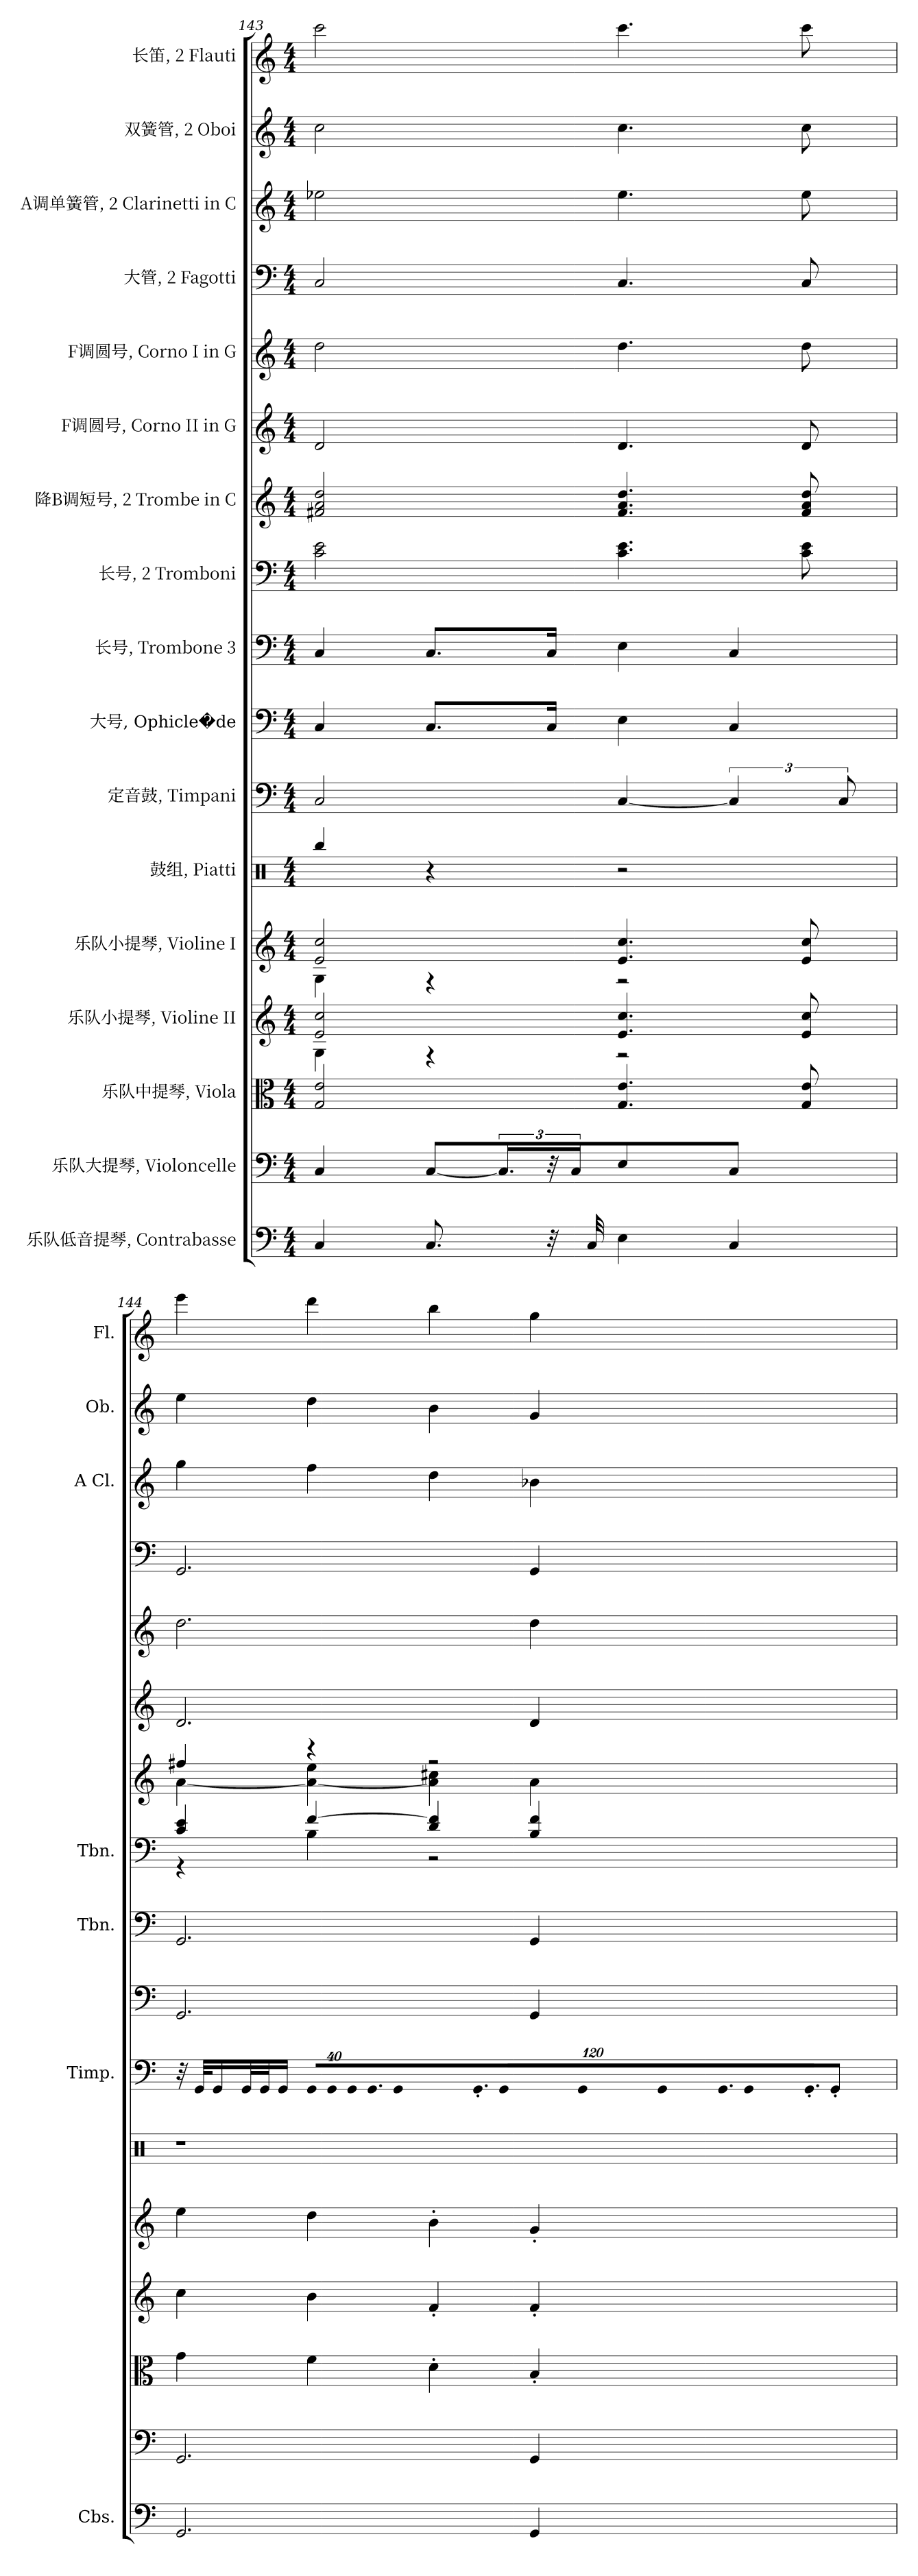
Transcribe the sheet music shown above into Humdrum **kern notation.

**kern	**kern	**kern	**kern	**kern	**kern	**kern	**kern	**kern	**kern	**kern	**kern	**kern	**kern	**kern	**kern	**kern
*part17	*part16	*part15	*part14	*part13	*part12	*part11	*part10	*part9	*part8	*part7	*part6	*part5	*part4	*part3	*part2	*part1
*staff17	*staff16	*staff15	*staff14	*staff13	*staff12	*staff11	*staff10	*staff9	*staff8	*staff7	*staff6	*staff5	*staff4	*staff3	*staff2	*staff1
*I"乐队低音提琴, Contrabasse	*I"乐队大提琴, Violoncelle	*I"乐队中提琴, Viola	*I"乐队小提琴, Violine II	*I"乐队小提琴, Violine I	*I"鼓组, Piatti	*I"定音鼓, Timpani	*I"大号, Ophicle�de	*I"长号, Trombone 3	*I"长号, 2 Tromboni	*I"降B调短号, 2 Trombe in C	*I"F调圆号, Corno II in G	*I"F调圆号, Corno I in G	*I"大管, 2 Fagotti	*I"A调单簧管, 2 Clarinetti in C	*I"双簧管, 2 Oboi	*I"长笛, 2 Flauti
*I'Cbs.	*	*	*	*	*	*I'Timp.	*	*I'Tbn.	*I'Tbn.	*	*	*	*	*I'A Cl.	*I'Ob.	*I'Fl.
*clefF4	*clefF4	*clefC3	*clefG2	*clefG2	*clefX	*clefF4	*clefF4	*clefF4	*clefF4	*clefG2	*clefG2	*clefG2	*clefF4	*clefG2	*clefG2	*clefG2
*ITrd7c12	*	*	*	*	*	*	*	*	*	*ITrd1c2	*ITrd4c7	*ITrd4c7	*	*ITrd2c3	*	*
*k[]	*k[]	*k[]	*k[]	*k[]	*k[]	*k[]	*k[]	*k[]	*k[]	*k[b-e-]	*k[b-]	*k[b-]	*k[]	*k[f#c#g#]	*k[]	*k[]
*M4/4	*M4/4	*M4/4	*M4/4	*M4/4	*M4/4	*M4/4	*M4/4	*M4/4	*M4/4	*M4/4	*M4/4	*M4/4	*M4/4	*M4/4	*M4/4	*M4/4
*MM162	*MM162	*MM162	*MM162	*MM162	*MM162	*MM162	*MM162	*MM162	*MM162	*MM162	*MM162	*MM162	*MM162	*MM162	*MM162	*MM162
=143	=143	=143	=143	=143	=143	=143	=143	=143	=143	=143	=143	=143	=143	=143	=143	=143
*	*	*	*^	*^	*	*	*	*	*	*	*	*	*	*	*	*
4CC/	4C/	2G/ 2e/	2e/ 2cc/	4G\	2e/ 2cc/	4G\	4Rbb/	2C/	4C/	4C/	2c\ 2e\	2en/ 2g/ 2cc/	2G/	2g\	2C/	2ccn\	2cc\	2ccc\
8.CC/	[8C/L	.	.	4r	.	4r	4r	.	8.C/L	8.C/L	.	.	.	.	.	.	.	.
.	24.C/Jk]	.	.	.	.	.	.	.	.	.	.	.	.	.	.	.	.	.
32r	48r	.	.	.	.	.	.	.	16C/Jk	16C/Jk	.	.	.	.	.	.	.	.
.	24C/	.	.	.	.	.	.	.	.	.	.	.	.	.	.	.	.	.
32CC/	.	.	.	.	.	.	.	.	.	.	.	.	.	.	.	.	.	.
*	*	*	*	*	*	*	*	*	*	*	*	*	*	*	*	*	*	*MM164
4EE\	4E\	4.G/ 4.e/	4.e/ 4.cc/	2r	4.e/ 4.cc/	2r	2r	[4C/	4E\	4E\	4.c\ 4.e\	4.e/ 4.g/ 4.cc/	4.G/	4.g\	4.C/	4.cc\	4.cc\	4.ccc\
4CC/	4C/	.	.	.	.	.	.	6C/]	4C/	4C/	.	.	.	.	.	.	.	.
.	.	8G/ 8e/	8e/ 8cc/	.	8e/ 8cc/	.	.	.	.	.	8c\ 8e\	8e/ 8g/ 8cc/	8G/	8g\	8C/	8cc\	8cc\	8ccc\
.	.	.	.	.	.	.	.	12C/	.	.	.	.	.	.	.	.	.	.
*	*	*	*v	*v	*	*	*	*	*	*	*	*	*	*	*	*	*	*
*	*	*	*	*v	*v	*	*	*	*	*	*	*	*	*	*	*	*
!!LO:PB:g=z
=144	=144	=144	=144	=144	=144	=144	=144	=144	=144	=144	=144	=144	=144	=144	=144	=144
*	*	*	*	*	*	*	*	*	*	*	*	*	*	*	*	*MM162
*	*	*	*	*	*	*	*	*	*^	*^	*	*	*	*	*	*
2.GGG/	2.GG/	4g\	4cc\	4ee\	1r	32r	2.GG/	2.GG/	4c/ 4e/	4r	4een/	[4g\	2.G/	2.g\	2.GG/	4ee\	4ee\	4eee\
.	.	.	.	.	.	32GG/KLL	.	.	.	.	.	.	.	.	.	.	.	.
.	.	.	.	.	.	16GG/	.	.	.	.	.	.	.	.	.	.	.	.
.	.	.	.	.	.	32GG/L	.	.	.	.	.	.	.	.	.	.	.	.
.	.	.	.	.	.	32GG/J	.	.	.	.	.	.	.	.	.	.	.	.
.	.	.	.	.	.	16GG/JJ	.	.	.	.	.	.	.	.	.	.	.	.
*	*	*	*	*	*	*Xbrackettup	*	*	*	*	*	*	*	*	*	*	*	*
*	*	*	*	*	*	*	*	*	*	*	*	*	*	*	*	*	*	*MM171
!	!	!	!	!	!	!LO:N:vis=32	!	!	!	!	!	!	!	!	!	!	!	!
.	.	4f\	4b\	4dd\	.	640%23GG/LLL	.	.	[4f/	4B\	4r	4g\_ 4dd\	.	.	.	4dd\	4dd\	4ddd\
!	!	!	!	!	!	!LO:N:vis=32	!	!	!	!	!	!	!	!	!	!	!	!
.	.	.	.	.	.	640%23GG/	.	.	.	.	.	.	.	.	.	.	.	.
!	!	!	!	!	!	!LO:N:vis=32	!	!	!	!	!	!	!	!	!	!	!	!
.	.	.	.	.	.	640%23GG/	.	.	.	.	.	.	.	.	.	.	.	.
!	!	!	!	!	!	!LO:N:vis=32.	!	!	!	!	!	!	!	!	!	!	!	!
.	.	.	.	.	.	1920%103GG/	.	.	.	.	.	.	.	.	.	.	.	.
!	!	!	!	!	!	!LO:N:vis=32	!	!	!	!	!	!	!	!	!	!	!	!
.	.	.	.	.	.	640%23GG/	.	.	.	.	.	.	.	.	.	.	.	.
!	!	!	!	!	!	!LO:N:vis=32.	!	!	!	!	!	!	!	!	!	!	!	!
.	.	.	.	.	.	1920%103GG'/JJJ	.	.	.	.	.	.	.	.	.	.	.	.
*	*	*	*	*	*	*	*	*	*	*	*	*	*	*	*	*	*	*MM164
.	.	4d'\	4f'/	4b'\	.	.	.	.	4d/ 4f/]	2r	2r	4g\] 4bn\	.	.	.	4b\	4b\	4bb\
!	!	!	!	!	!	!LO:N:vis=32	!	!	!	!	!	!	!	!	!	!	!	!
.	.	.	.	.	.	640%23GG/LLL	.	.	.	.	.	.	.	.	.	.	.	.
!	!	!	!	!	!	!LO:N:vis=32	!	!	!	!	!	!	!	!	!	!	!	!
.	.	.	.	.	.	640%23GG/	.	.	.	.	.	.	.	.	.	.	.	.
!	!	!	!	!	!	!LO:N:vis=32	!	!	!	!	!	!	!	!	!	!	!	!
.	.	.	.	.	.	640%23GG/	.	.	.	.	.	.	.	.	.	.	.	.
!	!	!	!	!	!	!LO:N:vis=32.	!	!	!	!	!	!	!	!	!	!	!	!
.	.	.	.	.	.	1920%103GG/	.	.	.	.	.	.	.	.	.	.	.	.
!	!	!	!	!	!	!LO:N:vis=32	!	!	!	!	!	!	!	!	!	!	!	!
.	.	.	.	.	.	640%23GG/	.	.	.	.	.	.	.	.	.	.	.	.
!	!	!	!	!	!	!LO:N:vis=32.	!	!	!	!	!	!	!	!	!	!	!	!
.	.	.	.	.	.	1920%103GG'/JJJ	.	.	.	.	.	.	.	.	.	.	.	.
*	*	*	*	*	*	*	*	*	*	*	*	*	*	*	*	*	*	*MM171
4GGG/	4GG/	4B'/	4f'/	4g'/	.	.	4GG/	4GG/	4B/ 4f/	.	.	4g\	4G/	4g\	4GG/	4gn\	4g/	4gg\
.	.	.	.	.	.	4GG'/	.	.	.	.	.	.	.	.	.	.	.	.
480ryy	480ryy	480ryy	480ryy	480ryy	480ryy	.	480ryy	480ryy	480ryy	480ryy	480ryy	480ryy	480ryy	480ryy	480ryy	480ryy	480ryy	480ryy
*	*	*	*	*	*	*	*	*	*v	*v	*	*	*	*	*	*	*	*
*	*	*	*	*	*	*	*	*	*	*v	*v	*	*	*	*	*	*
=	=	=	=	=	=	=	=	=	=	=	=	=	=	=	=	=
*-	*-	*-	*-	*-	*-	*-	*-	*-	*-	*-	*-	*-	*-	*-	*-	*-
